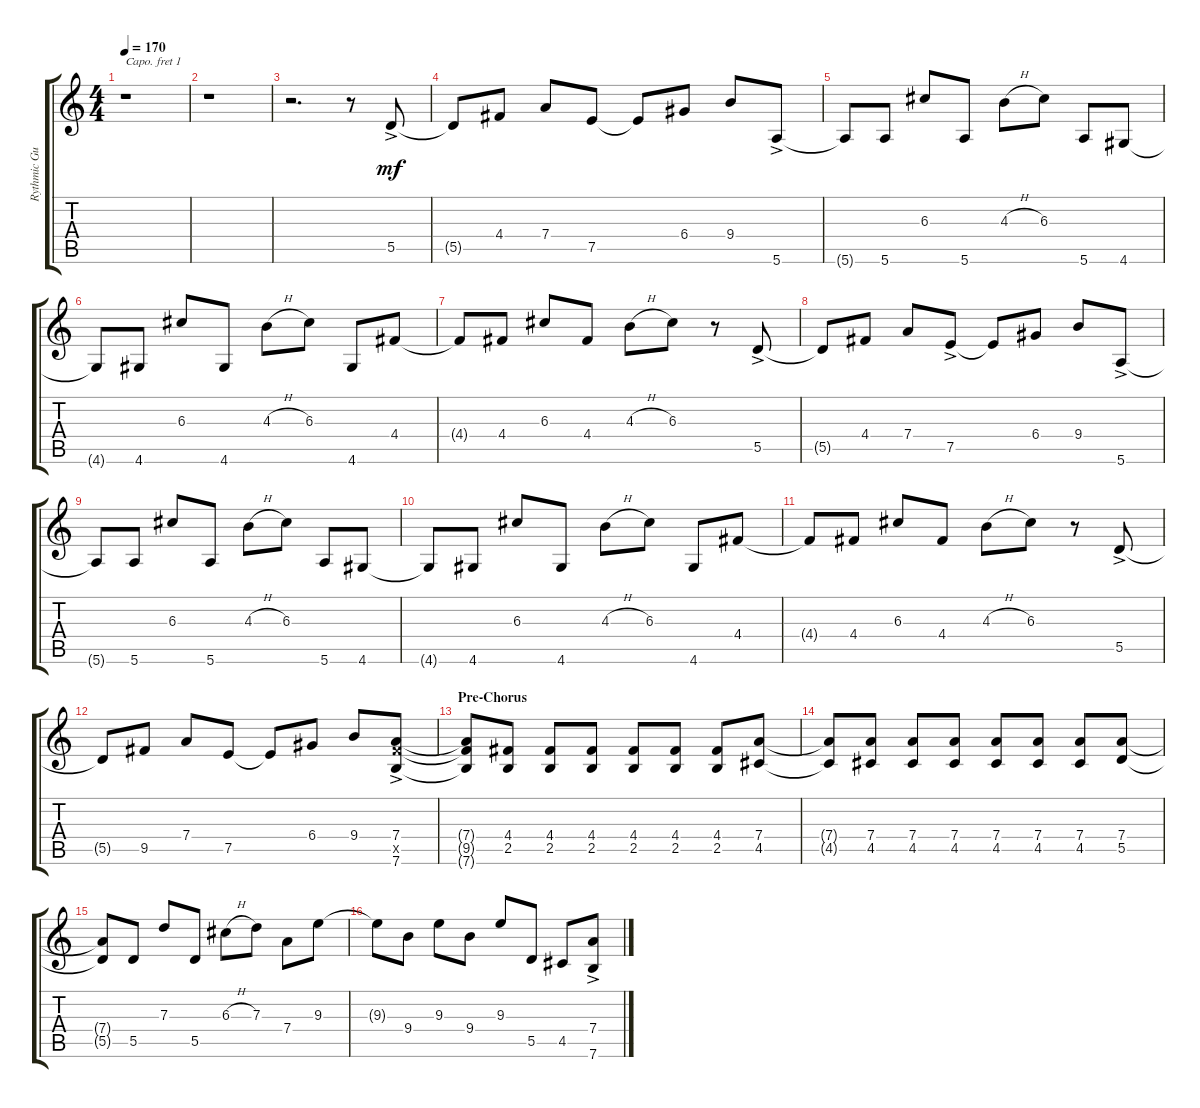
\track ("Rythmic Guitar - Sébastien Lefebvre" "Rythmic Gu") {instrument overdrivenguitar}
\staff {score tabs}
\capo 1
\tuning (Eb4 Bb3 Gb3 Db3 Ab2 Eb2) {hide}
\ts (4 4)
\tempo 170
\clef g2
\ks c
r.1{dy mf} |
r.1 |
r.2{d} r.8 5.5{ac}.8 |
5.5{t}.8 4.4.8 7.4.8 7.5.8 7.5{t}.8 6.4.8 9.4.8 5.6{ac}.8 |
5.6{t}.8 5.6.8 6.3.8 5.6.8 4.3{h}.8 6.3.8 5.6.8 4.6.8 |
4.6{t}.8 4.6.8 6.3.8 4.6.8 4.3{h}.8 6.3.8 4.6.8 4.4.8 |
4.4{t}.8 4.4.8 6.3.8 4.4.8 4.3{h}.8 6.3.8 r.8 5.5{ac}.8 |
5.5{t}.8 4.4.8 7.4.8 7.5{ac}.8 7.5{t}.8 6.4.8 9.4.8 5.6{ac}.8 |
5.6{t}.8 5.6.8 6.3.8 5.6.8 4.3{h}.8 6.3.8 5.6.8 4.6.8 |
4.6{t}.8 4.6.8 6.3.8 4.6.8 4.3{h}.8 6.3.8 4.6.8 4.4.8 |
4.4{t}.8 4.4.8 6.3.8 4.4.8 4.3{h}.8 6.3.8 r.8 5.5{ac}.8 |
5.5{t}.8 9.5.8 7.4.8 7.5.8 7.5{t}.8 6.4.8 9.4.8 (7.4{ac} 9.5{ac x} 7.6{ac}).8 |
\section ("" "Pre-Chorus")
(7.4{t} 9.5{t} 7.6{t}).8 (4.4 2.5).8 (4.4 2.5).8 (4.4 2.5).8 (4.4 2.5).8 (4.4 2.5).8 (4.4 2.5).8 (7.4 4.5).8 |
(7.4{t} 4.5{t}).8 (7.4 4.5).8 (7.4 4.5).8 (7.4 4.5).8 (7.4 4.5).8 (7.4 4.5).8 (7.4 4.5).8 (7.4 5.5).8 |
(7.4{t} 5.5{t}).8 5.5.8 7.3.8 5.5.8 6.3{h}.8 7.3.8 7.4.8 9.3.8 |
9.3{t}.8 9.4.8 9.3.8 9.4.8 9.3.8 5.5.8 4.5.8 (7.4{ac} 7.6{ac}).8
